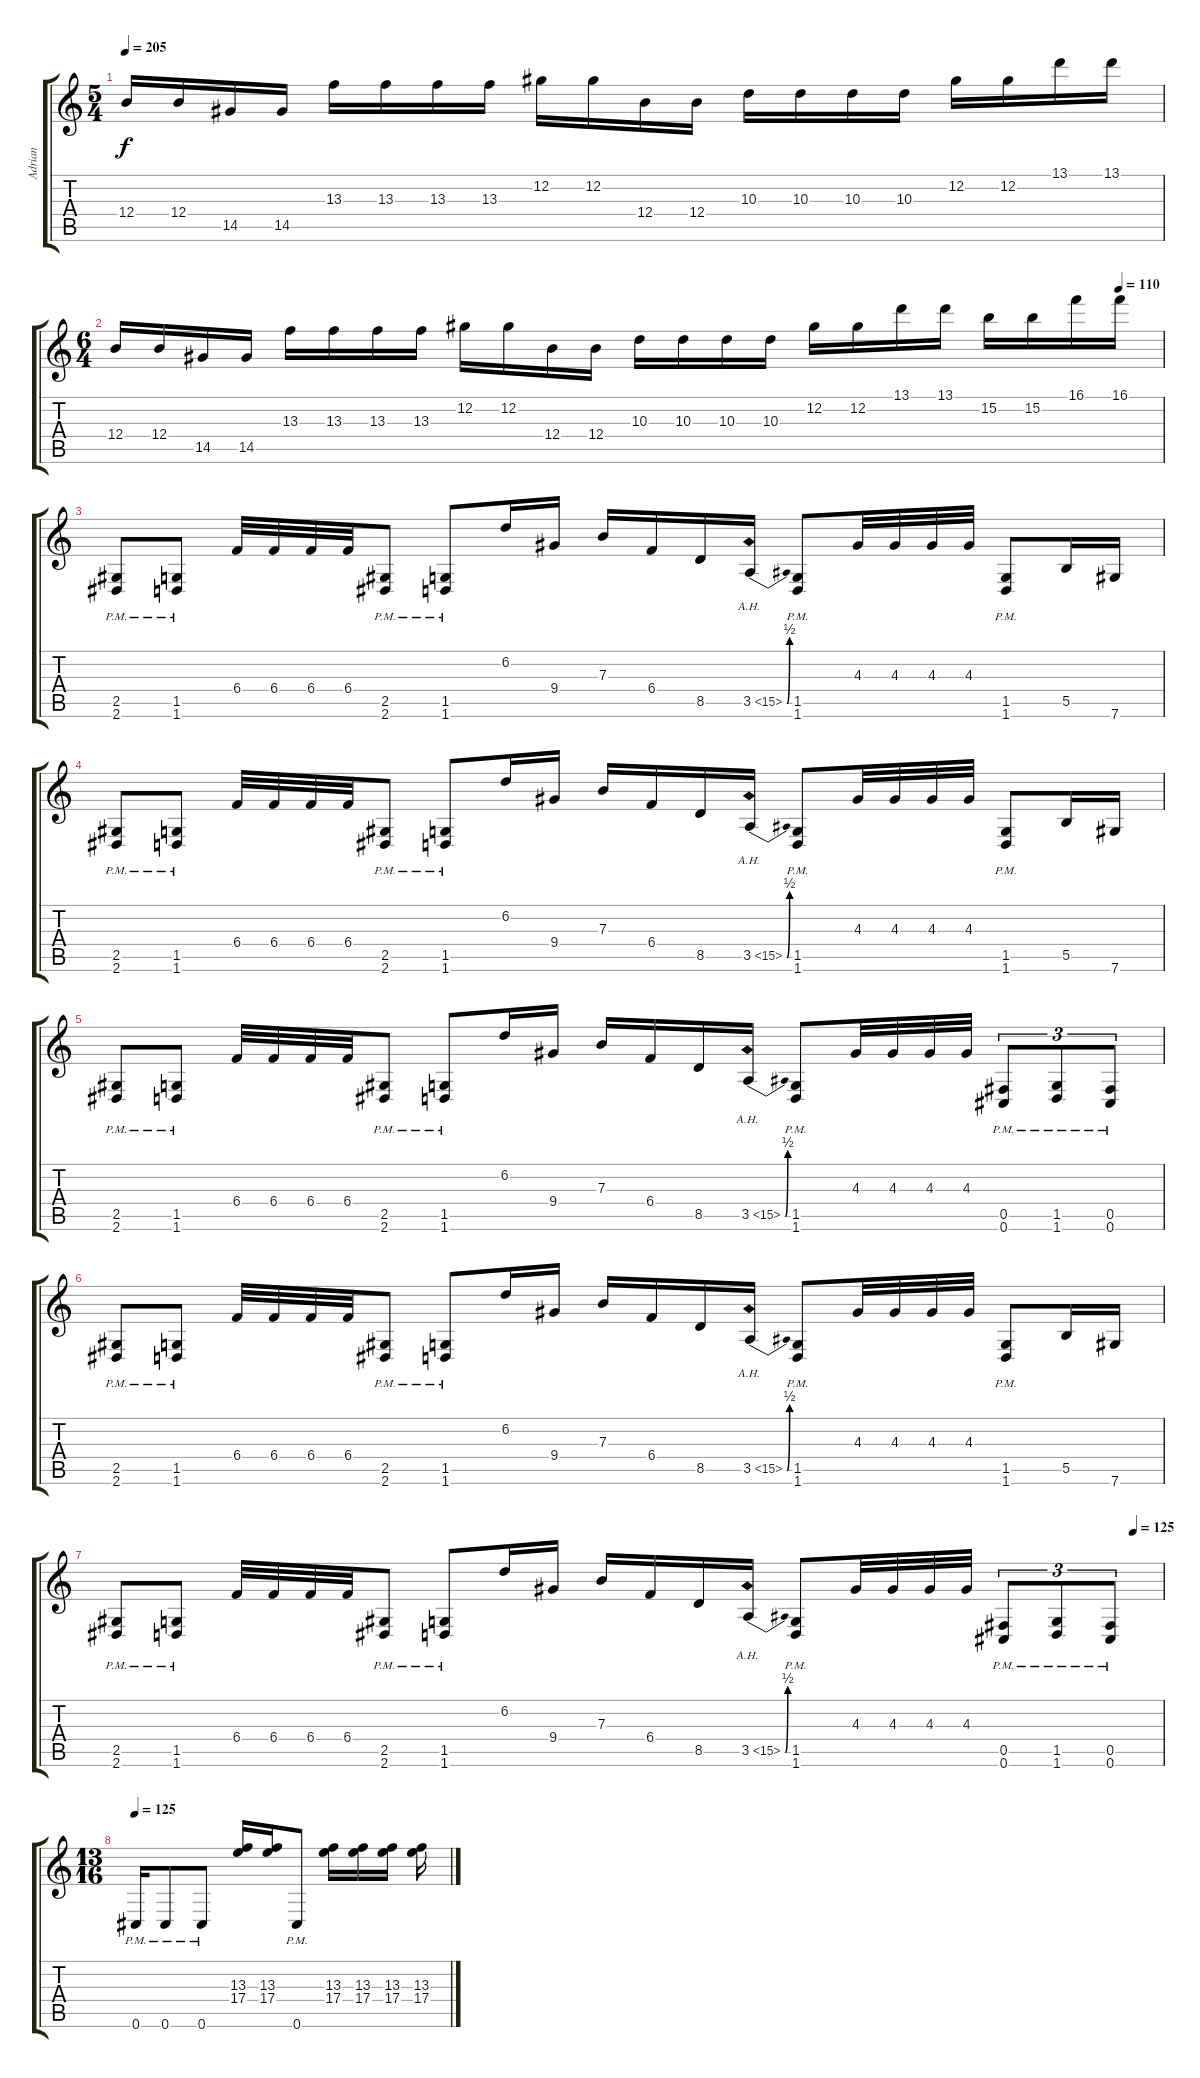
\track ("Adrian" "Adrian") {instrument distortionguitar}
\staff {score tabs}
\tuning (Db4 Ab3 E3 B2 Gb2 Db2) {hide}
\ts (5 4)
\tempo 205
\clef g2
\ks c
12.4.16{dy f} 12.4.16 14.5.16 14.5.16 13.3.16 13.3.16 13.3.16 13.3.16 12.2.16 12.2.16 12.4.16 12.4.16 10.3.16 10.3.16 10.3.16 10.3.16 12.2.16 12.2.16 13.1.16 13.1.16 |
\ts (6 4)
\tempo (110 0.9583333333333334)
12.4.16 12.4.16 14.5.16 14.5.16 13.3.16 13.3.16 13.3.16 13.3.16 12.2.16 12.2.16 12.4.16 12.4.16 10.3.16 10.3.16 10.3.16 10.3.16 12.2.16 12.2.16 13.1.16 13.1.16 15.2.16 15.2.16 16.1.16 16.1.16 |
(2.5{pm} 2.6{pm}).8 (1.5{pm} 1.6{pm}).8 6.4.32 6.4.32 6.4.32 6.4.32 (2.5{pm} 2.6{pm}).8 (1.5{pm} 1.6{pm}).8 6.2.16 9.4.16 7.3.16 6.4.16 8.5.16 3.5{be (bend 0 0 60 2) ah 12}.16 (1.5{pm} 1.6{pm}).8 4.3.32 4.3.32 4.3.32 4.3.32 (1.5{pm} 1.6{pm}).8 5.5.16 7.6.16 |
(2.5{pm} 2.6{pm}).8 (1.5{pm} 1.6{pm}).8 6.4.32 6.4.32 6.4.32 6.4.32 (2.5{pm} 2.6{pm}).8 (1.5{pm} 1.6{pm}).8 6.2.16 9.4.16 7.3.16 6.4.16 8.5.16 3.5{be (bend 0 0 60 2) ah 12}.16 (1.5{pm} 1.6{pm}).8 4.3.32 4.3.32 4.3.32 4.3.32 (1.5{pm} 1.6{pm}).8 5.5.16 7.6.16 |
(2.5{pm} 2.6{pm}).8 (1.5{pm} 1.6{pm}).8 6.4.32 6.4.32 6.4.32 6.4.32 (2.5{pm} 2.6{pm}).8 (1.5{pm} 1.6{pm}).8 6.2.16 9.4.16 7.3.16 6.4.16 8.5.16 3.5{be (bend 0 0 60 2) ah 12}.16 (1.5{pm} 1.6{pm}).8 4.3.32 4.3.32 4.3.32 4.3.32 (0.5{pm} 0.6{pm}).8{tu (3 2)} (1.5{pm} 1.6{pm}).8{tu (3 2)} (0.5{pm} 0.6{pm}).8{tu (3 2)} |
(2.5{pm} 2.6{pm}).8 (1.5{pm} 1.6{pm}).8 6.4.32 6.4.32 6.4.32 6.4.32 (2.5{pm} 2.6{pm}).8 (1.5{pm} 1.6{pm}).8 6.2.16 9.4.16 7.3.16 6.4.16 8.5.16 3.5{be (bend 0 0 60 2) ah 12}.16 (1.5{pm} 1.6{pm}).8 4.3.32 4.3.32 4.3.32 4.3.32 (1.5{pm} 1.6{pm}).8 5.5.16 7.6.16 |
\tempo (125 0.9722222222222222)
(2.5{pm} 2.6{pm}).8 (1.5{pm} 1.6{pm}).8 6.4.32 6.4.32 6.4.32 6.4.32 (2.5{pm} 2.6{pm}).8 (1.5{pm} 1.6{pm}).8 6.2.16 9.4.16 7.3.16 6.4.16 8.5.16 3.5{be (bend 0 0 60 2) ah 12}.16 (1.5{pm} 1.6{pm}).8 4.3.32 4.3.32 4.3.32 4.3.32 (0.5{pm} 0.6{pm}).8{tu (3 2)} (1.5{pm} 1.6{pm}).8{tu (3 2)} (0.5{pm} 0.6{pm}).8{tu (3 2)} |
\ts (13 16)
\tempo 125
0.6{pm}.16 0.6{pm}.8 0.6{pm}.8 (13.3 17.4).16 (13.3 17.4).16 0.6{pm}.8 (13.3 17.4).16 (13.3 17.4).16 (13.3 17.4).16 (13.3 17.4).16
